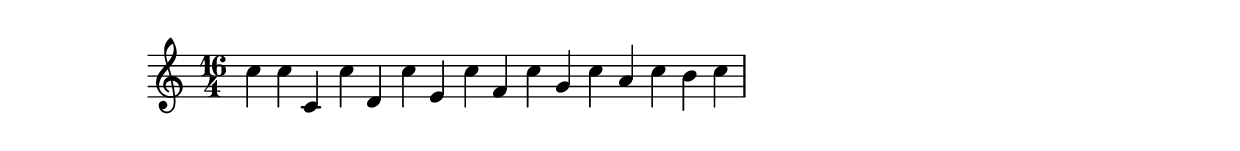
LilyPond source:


\version "2.3.16"

\header{

texidoc="

There are optical corrections to the spacing of stems. The overlap between 
two adjacent stems of different direction is used as a measure for how
much to correct."

}

\score { 
  \context Voice \relative c {
  % make sure neutral is down.
    \override Stem  #'neutral-direction = #-1
	\time 16/4  c''4 c c,  c' d, c' e, c' f, c' g c a c b c
	
  }
  \paper {
    raggedright = ##t
  }  
}

